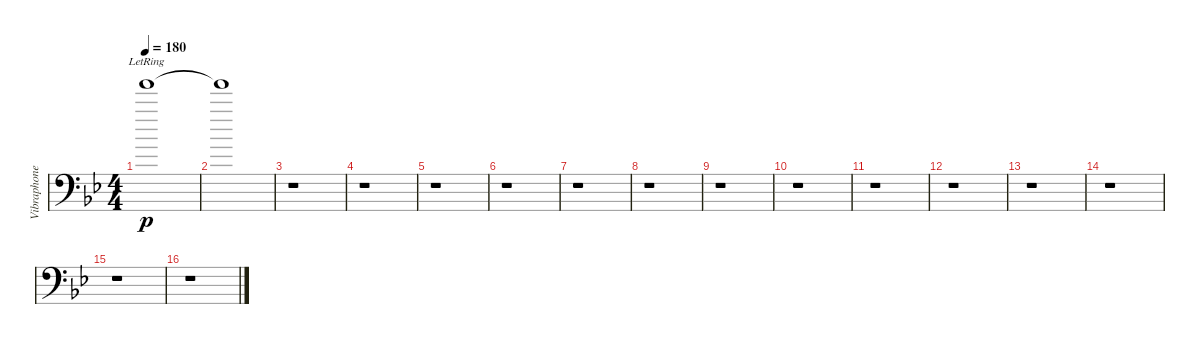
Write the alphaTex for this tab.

\track ("Vibraphone R" "Vibraphone") {instrument vibraphone}
\staff {score}
\tuning (E4 B3 G3 D3 A2 E2 C-1) {hide}
\ts (4 4)
\tempo 180
\clef f4
\ks bb
32.2{lr t}.1{dy p} |
32.2{t}.1 |
r.1 |
r.1 |
r.1 |
r.1 |
r.1 |
r.1 |
r.1 |
r.1 |
r.1 |
r.1 |
r.1 |
r.1 |
r.1 |
r.1
